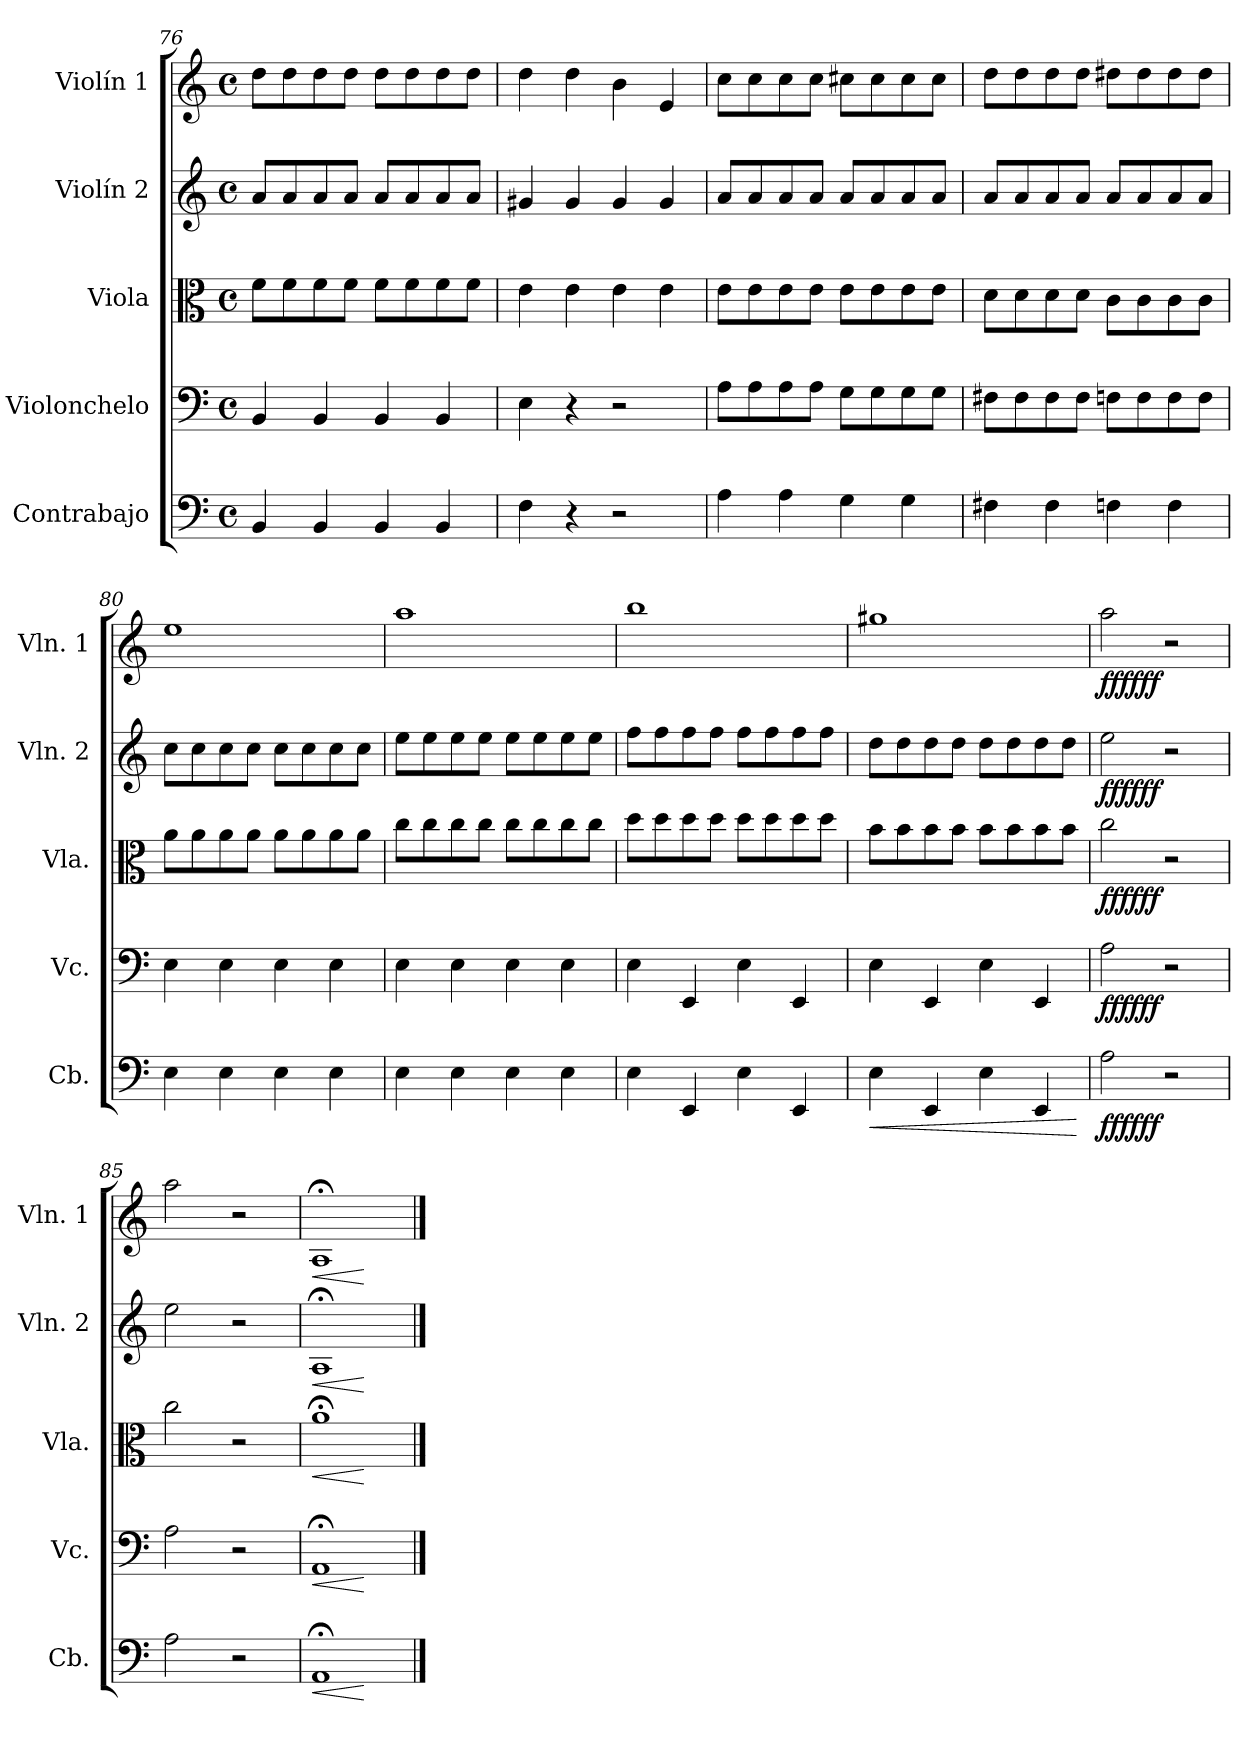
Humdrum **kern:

**kern	**dynam	**kern	**dynam	**kern	**dynam	**kern	**dynam	**kern	**dynam
*part5	*part5	*part4	*part4	*part3	*part3	*part2	*part2	*part1	*part1
*staff5	*staff5	*staff4	*staff4	*staff3	*staff3	*staff2	*staff2	*staff1	*staff1
*I"Contrabajo	*	*I"Violonchelo	*	*I"Viola	*	*I"Violín 2	*	*I"Violín 1	*
*I'Cb.	*	*I'Vc.	*	*I'Vla.	*	*I'Vln. 2	*	*I'Vln. 1	*
!!LO:LB:g=z
*clefF4	*	*clefF4	*	*clefC3	*	*clefG2	*	*clefG2	*
*ITrd7c12	*	*	*	*	*	*	*	*	*
*k[]	*	*k[]	*	*k[]	*	*k[]	*	*k[]	*
*M4/4	*	*M4/4	*	*M4/4	*	*M4/4	*	*M4/4	*
*met(c)	*	*met(c)	*	*met(c)	*	*met(c)	*	*met(c)	*
=76	=76	=76	=76	=76	=76	=76	=76	=76	=76
4BBB/	.	4BB/	.	8f\L	.	8a/L	.	8dd\L	.
.	.	.	.	8f\	.	8a/	.	8dd\	.
4BBB/	.	4BB/	.	8f\	.	8a/	.	8dd\	.
.	.	.	.	8f\J	.	8a/J	.	8dd\J	.
4BBB/	.	4BB/	.	8f\L	.	8a/L	.	8dd\L	.
.	.	.	.	8f\	.	8a/	.	8dd\	.
4BBB/	.	4BB/	.	8f\	.	8a/	.	8dd\	.
.	.	.	.	8f\J	.	8a/J	.	8dd\J	.
=77	=77	=77	=77	=77	=77	=77	=77	=77	=77
4FF\	.	4E\	.	4e\	.	4g#X/	.	4dd\	.
4r	.	4r	.	4e\	.	4g#/	.	4dd\	.
2r	.	2r	.	4e\	.	4g#/	.	4b\	.
.	.	.	.	4e\	.	4g#/	.	4e/	.
=78	=78	=78	=78	=78	=78	=78	=78	=78	=78
4AA\	.	8A\L	.	8e\L	.	8a/L	.	8cc\L	.
.	.	8A\	.	8e\	.	8a/	.	8cc\	.
4AA\	.	8A\	.	8e\	.	8a/	.	8cc\	.
.	.	8A\J	.	8e\J	.	8a/J	.	8cc\J	.
4GG\	.	8G\L	.	8e\L	.	8a/L	.	8cc#X\L	.
.	.	8G\	.	8e\	.	8a/	.	8cc#\	.
4GG\	.	8G\	.	8e\	.	8a/	.	8cc#\	.
.	.	8G\J	.	8e\J	.	8a/J	.	8cc#\J	.
=79	=79	=79	=79	=79	=79	=79	=79	=79	=79
4FF#X\	.	8F#X\L	.	8d\L	.	8a/L	.	8dd\L	.
.	.	8F#\	.	8d\	.	8a/	.	8dd\	.
4FF#\	.	8F#\	.	8d\	.	8a/	.	8dd\	.
.	.	8F#\J	.	8d\J	.	8a/J	.	8dd\J	.
4FFn\	.	8Fn\L	.	8c\L	.	8a/L	.	8dd#X\L	.
.	.	8F\	.	8c\	.	8a/	.	8dd#\	.
4FF\	.	8F\	.	8c\	.	8a/	.	8dd#\	.
.	.	8F\J	.	8c\J	.	8a/J	.	8dd#\J	.
=80	=80	=80	=80	=80	=80	=80	=80	=80	=80
4EE\	.	4E\	.	8a\L	.	8cc\L	.	1ee	.
.	.	.	.	8a\	.	8cc\	.	.	.
4EE\	.	4E\	.	8a\	.	8cc\	.	.	.
.	.	.	.	8a\J	.	8cc\J	.	.	.
4EE\	.	4E\	.	8a\L	.	8cc\L	.	.	.
.	.	.	.	8a\	.	8cc\	.	.	.
4EE\	.	4E\	.	8a\	.	8cc\	.	.	.
.	.	.	.	8a\J	.	8cc\J	.	.	.
!!LO:PB:g=z
=81	=81	=81	=81	=81	=81	=81	=81	=81	=81
4EE\	.	4E\	.	8cc\L	.	8ee\L	.	1aa	.
.	.	.	.	8cc\	.	8ee\	.	.	.
4EE\	.	4E\	.	8cc\	.	8ee\	.	.	.
.	.	.	.	8cc\J	.	8ee\J	.	.	.
4EE\	.	4E\	.	8cc\L	.	8ee\L	.	.	.
.	.	.	.	8cc\	.	8ee\	.	.	.
4EE\	.	4E\	.	8cc\	.	8ee\	.	.	.
.	.	.	.	8cc\J	.	8ee\J	.	.	.
=82	=82	=82	=82	=82	=82	=82	=82	=82	=82
4EE\	.	4E\	.	8dd\L	.	8ff\L	.	1bb	.
.	.	.	.	8dd\	.	8ff\	.	.	.
4EEE/	.	4EE/	.	8dd\	.	8ff\	.	.	.
.	.	.	.	8dd\J	.	8ff\J	.	.	.
4EE\	.	4E\	.	8dd\L	.	8ff\L	.	.	.
.	.	.	.	8dd\	.	8ff\	.	.	.
4EEE/	.	4EE/	.	8dd\	.	8ff\	.	.	.
.	.	.	.	8dd\J	.	8ff\J	.	.	.
=83	=83	=83	=83	=83	=83	=83	=83	=83	=83
!	!LO:HP:b	!	!	!	!	!	!	!	!
4EE\	<	4E\	.	8b\L	.	8dd\L	.	1gg#X	.
.	.	.	.	8b\	.	8dd\	.	.	.
4EEE/	.	4EE/	.	8b\	.	8dd\	.	.	.
.	.	.	.	8b\J	.	8dd\J	.	.	.
4EE\	.	4E\	.	8b\L	.	8dd\L	.	.	.
.	.	.	.	8b\	.	8dd\	.	.	.
4EEE/	.	4EE/	.	8b\	.	8dd\	.	.	.
.	.	.	.	8b\J	.	8dd\J	.	.	.
.	[	.	.	.	.	.	.	.	.
=84	=84	=84	=84	=84	=84	=84	=84	=84	=84
!	!LO:DY:b	!	!	!	!	!	!	!	!
!	!LO:DY:n=1:b	!	!LO:DY:b	!	!	!	!	!	!
!	!	!	!LO:DY:n=1:b	!	!LO:DY:b	!	!	!	!
!	!	!	!	!	!LO:DY:n=1:b	!	!LO:DY:b	!	!
!	!	!	!	!	!	!	!LO:DY:n=1:b	!	!LO:DY:b
!	!	!	!	!	!	!	!	!	!LO:DY:n=1:b
2AA\	fff fff	2A\	fff fff	2cc\	fff fff	2ee\	fff fff	2aa\	fff fff
2r	.	2r	.	2r	.	2r	.	2r	.
=85	=85	=85	=85	=85	=85	=85	=85	=85	=85
2AAZ\	.	2AZ\	.	2ccZ\	.	2eeZ\	.	2aaZ\	.
2r	.	2r	.	2r	.	2r	.	2r	.
=86	=86	=86	=86	=86	=86	=86	=86	=86	=86
!	!LO:HP:b	!	!LO:HP:b	!	!LO:HP:b	!	!LO:HP:b	!	!LO:HP:b
1AAA;<	<	1AA;<	<	1a;<	<	1A;<	<	1A;<	<
.	[	.	[	.	[	.	[	.	[
==	==	==	==	==	==	==	==	==	==
*-	*-	*-	*-	*-	*-	*-	*-	*-	*-
